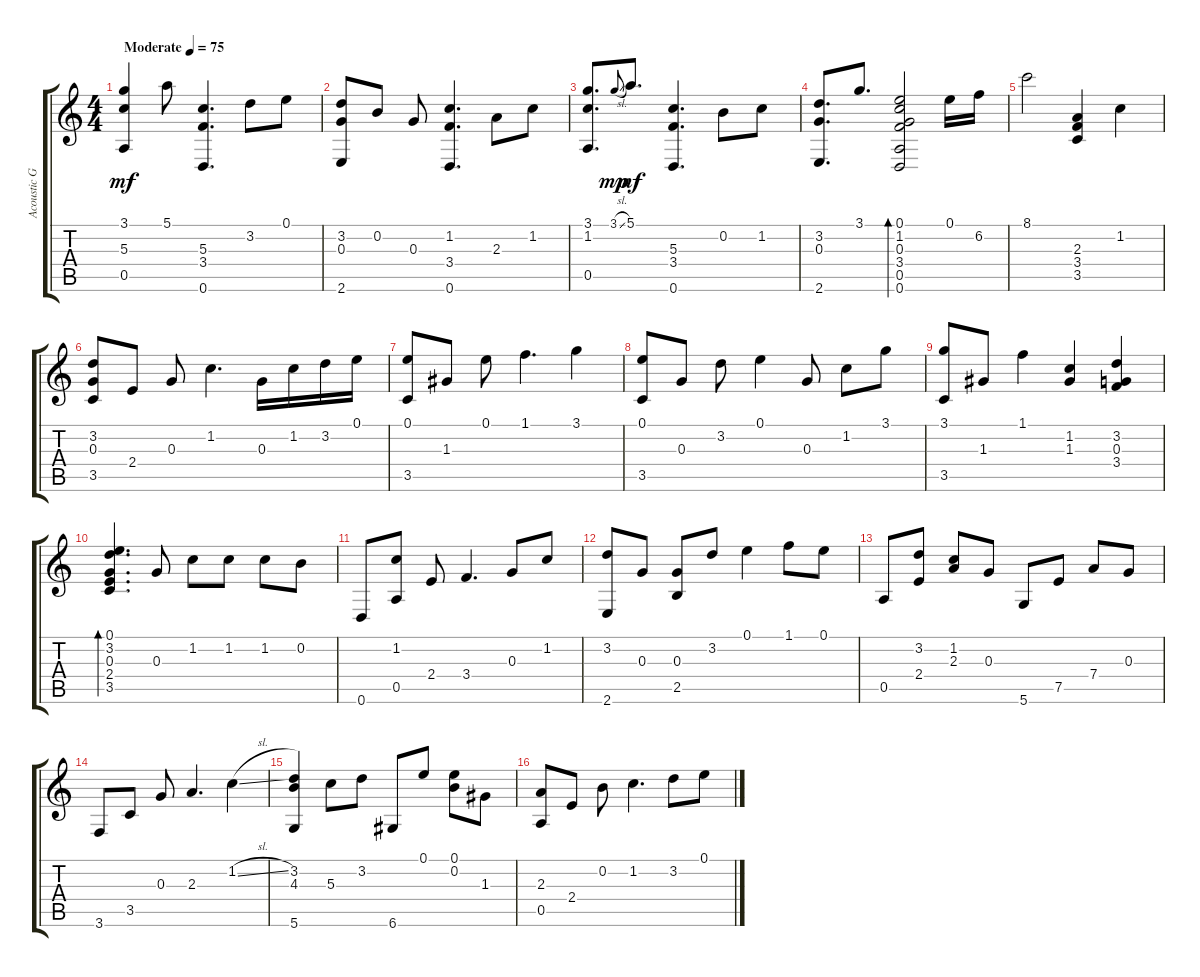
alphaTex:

\track ("Acoustic Guitar (steel)" "Acoustic G") {instrument acousticguitarnylon}
\staff {score tabs}
\tuning (E4 B3 G3 D3 A2 D2) {hide}
\ts (4 4)
\tempo (75 "Moderate")
\clef g2
\ks c
(3.1 5.3 0.5).4{dy mf instrument acousticguitarnylon} 5.1.8 (5.3 3.4 0.6).4{d} 3.2.8 0.1.8 |
(3.2 0.3 2.6).8 0.2.8 0.3.8 (1.2 3.4 0.6).4{d} 2.3.8 1.2.8 |
(3.1 1.2 0.5).8{d} 3.1{sl}.8{gr onbeat dy mp} 5.1.8{d dy mf} (5.3 3.4 0.6).4{d} 0.2.8 1.2.8 |
(3.2 0.3 2.6).8{d} 3.1.8{d} (0.1 1.2 0.3 3.4 0.5 0.6).2{bd 240} 0.1.16 6.2.16 |
8.1.2 (2.3 3.4 3.5).4 1.2.4 |
(3.2 0.3 3.5).8 2.4.8 0.3.8 1.2.4{d} 0.3.16 1.2.16 3.2.16 0.1.16 |
(0.1 3.5).8 1.3.8 0.1.8 1.1.4{d} 3.1.4 |
(0.1 3.5).8 0.3.8 3.2.8 0.1.4 0.3.8 1.2.8 3.1.8 |
(3.1 3.5).8 1.3.8 1.1.4 (1.2 1.3).4 (3.2 0.3 3.4).4 |
(0.1 3.2 0.3 2.4 3.5).4{d bd 240} 0.3.8 1.2.8 1.2.8 1.2.8 0.2.8 |
0.6.8 (1.2 0.5).8 2.4.8 3.4.4{d} 0.3.8 1.2.8 |
(3.2 2.6).8 0.3.8 (0.3 2.5).8 3.2.8 0.1.4 1.1.8 0.1.8 |
0.5.8 (3.2 2.4).8 (1.2 2.3).8 0.3.8 5.6.8 7.5.8 7.4.8 0.3.8 |
3.6.8 3.5.8 0.3.8 2.3.4{d} 1.2{sl}.4 |
(3.2 4.3 5.6).4 5.3.8 3.2.8 6.6.8 0.1.8 (0.1 0.2).8 1.3.8 |
(2.3 0.5).8 2.4.8 0.2.8 1.2.4{d} 3.2.8 0.1.8
